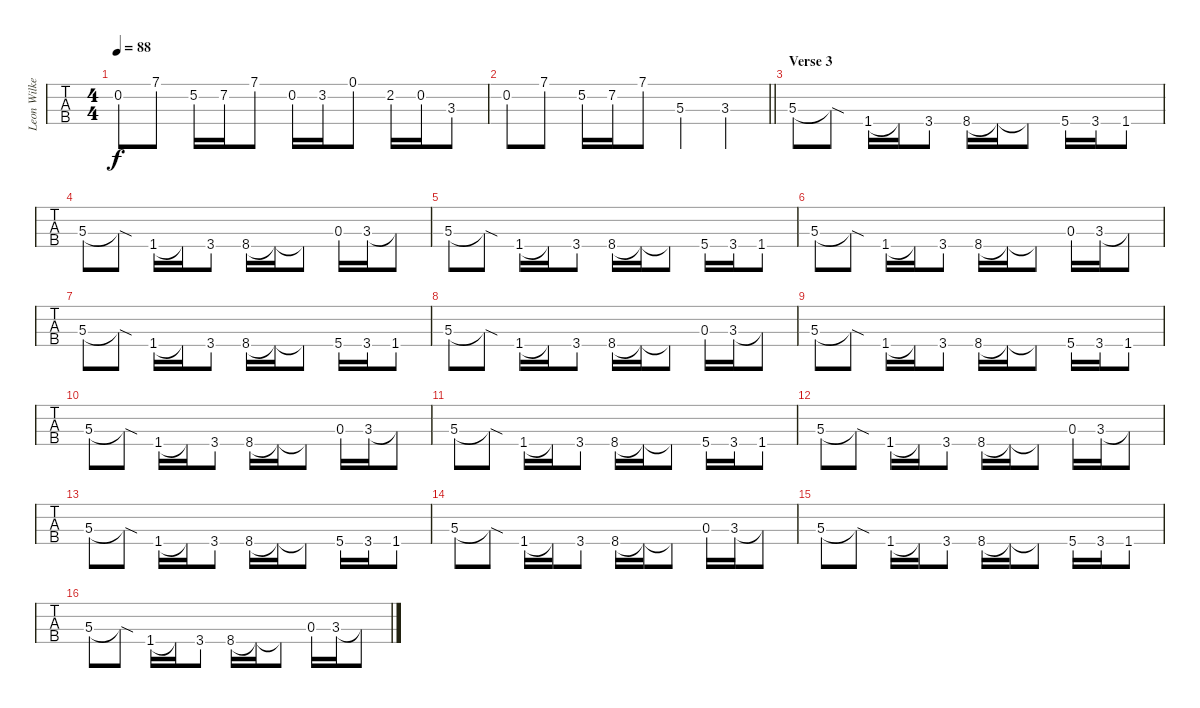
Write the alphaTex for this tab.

\track ("Leon Wilkeson" "Leon Wilke") {instrument electricbasspick}
\staff {tabs}
\tuning (G2 D2 A1 E1) {hide}
\ts (4 4)
\tempo 88
\clef f4
\ks c
0.2.8{dy f} 7.1.8 5.2.16 7.2.16 7.1.8 0.2.16 3.2.16 0.1.8 2.2.16 0.2.16 3.3.8 |
\barLineRight lightlight
0.2.8 7.1.8 5.2.16 7.2.16 7.1.8 5.3.4 3.3.4 |
\section ("" "Verse 3")
5.3.8 5.3{sod t}.8 1.4.16 1.4{t}.16 3.4.8 8.4.16 8.4{t}.16 8.4{t}.8 5.4.16 3.4.16 1.4.8 |
5.3.8 5.3{sod t}.8 1.4.16 1.4{t}.16 3.4.8 8.4.16 8.4{t}.16 8.4{t}.8 0.3.16 3.3.16 3.3{t}.8 |
5.3.8 5.3{sod t}.8 1.4.16 1.4{t}.16 3.4.8 8.4.16 8.4{t}.16 8.4{t}.8 5.4.16 3.4.16 1.4.8 |
5.3.8 5.3{sod t}.8 1.4.16 1.4{t}.16 3.4.8 8.4.16 8.4{t}.16 8.4{t}.8 0.3.16 3.3.16 3.3{t}.8 |
5.3.8 5.3{sod t}.8 1.4.16 1.4{t}.16 3.4.8 8.4.16 8.4{t}.16 8.4{t}.8 5.4.16 3.4.16 1.4.8 |
5.3.8 5.3{sod t}.8 1.4.16 1.4{t}.16 3.4.8 8.4.16 8.4{t}.16 8.4{t}.8 0.3.16 3.3.16 3.3{t}.8 |
5.3.8 5.3{sod t}.8 1.4.16 1.4{t}.16 3.4.8 8.4.16 8.4{t}.16 8.4{t}.8 5.4.16 3.4.16 1.4.8 |
5.3.8 5.3{sod t}.8 1.4.16 1.4{t}.16 3.4.8 8.4.16 8.4{t}.16 8.4{t}.8 0.3.16 3.3.16 3.3{t}.8 |
5.3.8 5.3{sod t}.8 1.4.16 1.4{t}.16 3.4.8 8.4.16 8.4{t}.16 8.4{t}.8 5.4.16 3.4.16 1.4.8 |
5.3.8 5.3{sod t}.8 1.4.16 1.4{t}.16 3.4.8 8.4.16 8.4{t}.16 8.4{t}.8 0.3.16 3.3.16 3.3{t}.8 |
5.3.8 5.3{sod t}.8 1.4.16 1.4{t}.16 3.4.8 8.4.16 8.4{t}.16 8.4{t}.8 5.4.16 3.4.16 1.4.8 |
5.3.8 5.3{sod t}.8 1.4.16 1.4{t}.16 3.4.8 8.4.16 8.4{t}.16 8.4{t}.8 0.3.16 3.3.16 3.3{t}.8 |
5.3.8 5.3{sod t}.8 1.4.16 1.4{t}.16 3.4.8 8.4.16 8.4{t}.16 8.4{t}.8 5.4.16 3.4.16 1.4.8 |
5.3.8 5.3{sod t}.8 1.4.16 1.4{t}.16 3.4.8 8.4.16 8.4{t}.16 8.4{t}.8 0.3.16 3.3.16 3.3{t}.8
